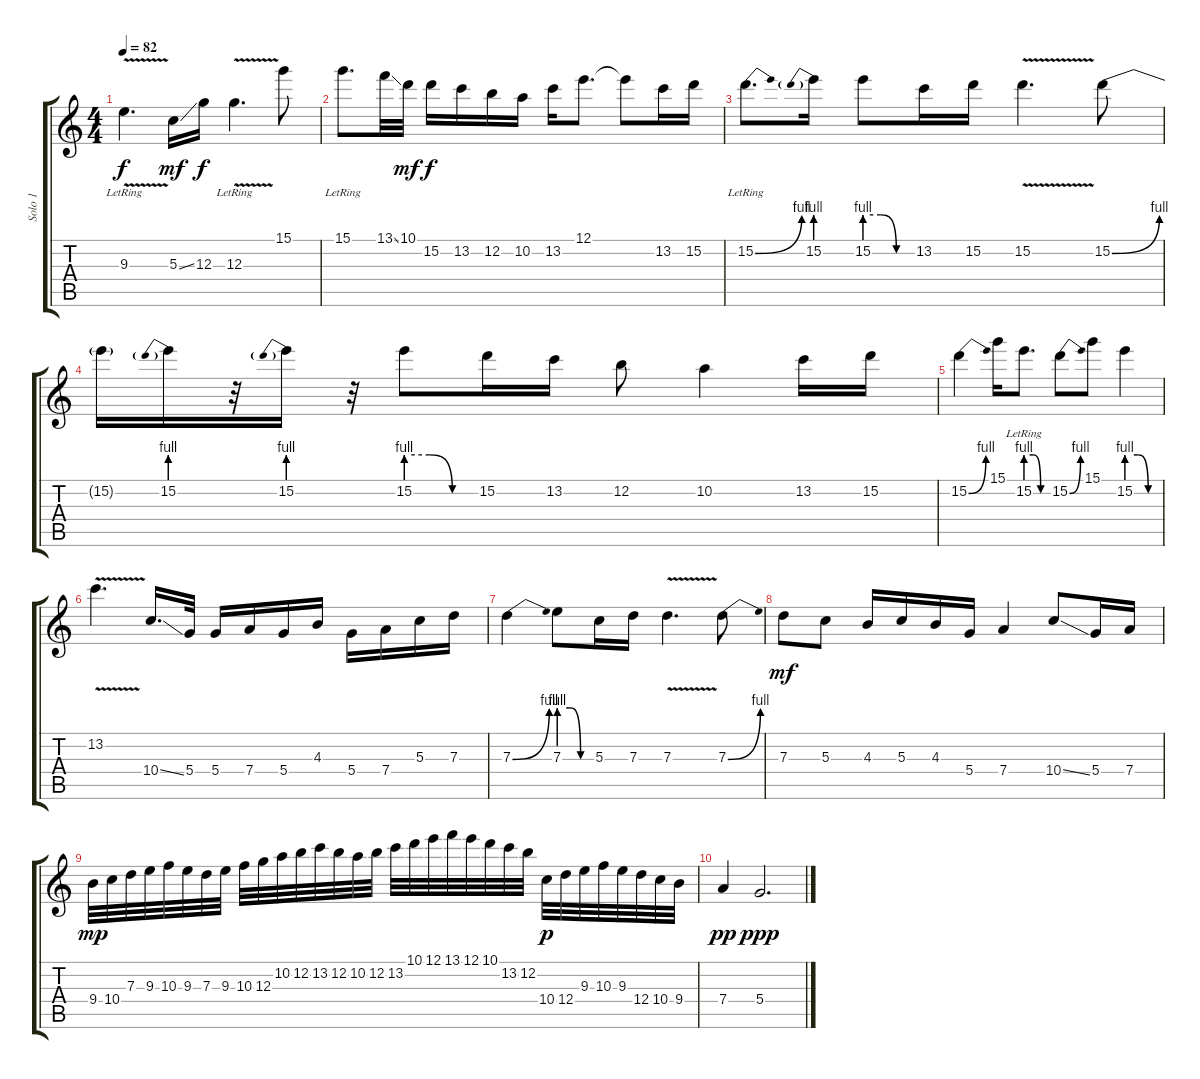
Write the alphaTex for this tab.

\track ("Solo 1" "Solo 1") {instrument overdrivenguitar}
\staff {score tabs}
\tuning (E4 B3 G3 D3 A2 E2) {hide}
\ts (4 4)
\tempo 82
\clef g2
\ks c
9.3{v lr}.4{d dy f} 5.3{ss}.16{dy mf} 12.3.16{dy f} 12.3{v lr}.4{d} 15.1.8 |
15.1{lr}.8{d} 13.1{ss}.32 10.1.32{dy mf} 15.2.16{dy f} 13.2.16 12.2.16 10.2.16 13.2.16 12.1.8{d} 12.1{t}.8 13.2.16 15.2.16 |
15.2{be (bend 0 0 60 4) lr}.8{d} 15.2{be (prebend 0 4 60 4)}.16 15.2{be (custom 0 4 20 4 40 0 60 0)}.8 13.2.16 15.2.16 15.2{v}.4{d} 15.2{be (bend 0 0 60 4)}.8 |
15.2{t}.16 15.2{be (prebend 0 4 60 4)}.16 r.32 15.2{be (prebend 0 4 60 4)}.16 r.32 15.2{be (custom 0 4 20 4 40 0 60 0)}.8 15.2.16 13.2.16 12.2.8 10.2.4 13.2.16 15.2.16 |
15.2{be (bend 0 0 60 4)}.4 15.1.16 15.2{be (custom 0 4 20 4 40 0 60 0) lr}.8{d} 15.2{be (bend 0 0 60 4)}.8 15.1.8 15.2{be (custom 0 4 20 4 40 0 60 0)}.4 |
13.2{v}.4{d} 10.4{ss}.16{d} 5.4.32 5.4.16 7.4.16 5.4.16 4.3.16 5.4.16 7.4.16 5.3.16 7.3.16 |
7.3{be (bend 0 0 60 4)}.4 7.3{be (custom 0 4 20 4 40 0 60 0)}.8 5.3.16 7.3.16 7.3{v}.4{d} 7.3{be (bend 0 0 60 4)}.8 |
7.3.8{dy mf} 5.3.8 4.3.16 5.3.16 4.3.16 5.4.16 7.4.4 10.4{ss}.8 5.4.16 7.4.16 |
9.4.32{dy mp} 10.4.32 7.3.32 9.3.32 10.3.32 9.3.32 7.3.32 9.3.32 10.3.32 12.3.32 10.2.32 12.2.32 13.2.32 12.2.32 10.2.32 12.2.32 13.2.32 10.1.32 12.1.32 13.1.32 12.1.32 10.1.32 13.2.32 12.2.32 10.4.32{dy p} 12.4.32 9.3.32 10.3.32 9.3.32 12.4.32 10.4.32 9.4.32 |
7.4.4{dy pp} 5.4.2{d dy ppp}
